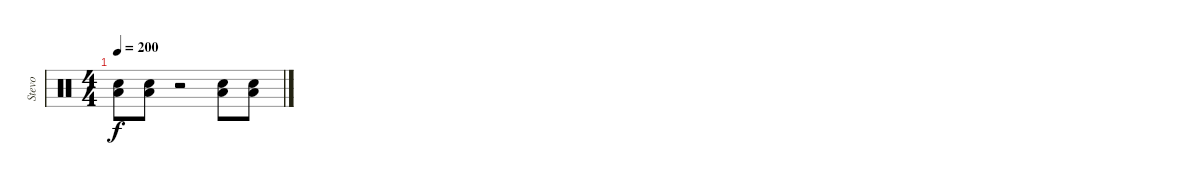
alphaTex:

\track ("Stevo" "Stevo") {instrument percussion}
\staff {score}
\articulation defaults
\ts (4 4)
\tempo 200
\clef neutral
\ks c
("Electric Snare (hit)" "Low Floor Tom (hit)").8{dy f} ("Electric Snare (hit)" "Low Floor Tom (hit)").8 r.2 ("Electric Snare (hit)" "Low Floor Tom (hit)").8 ("Electric Snare (hit)" "Low Floor Tom (hit)").8
